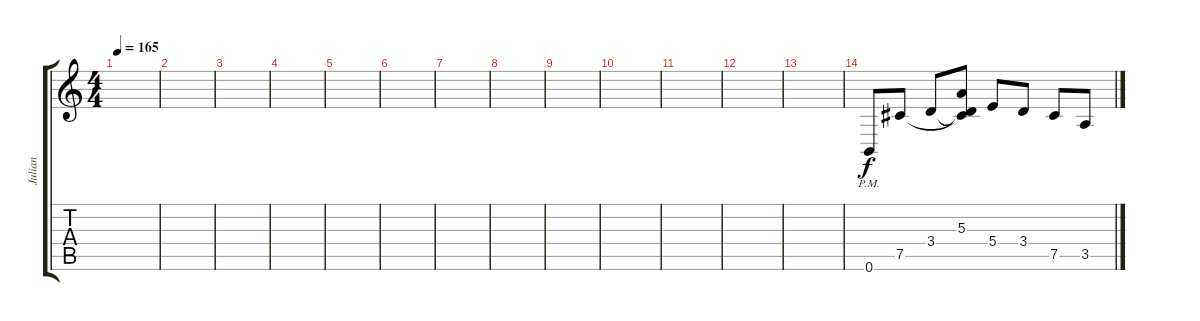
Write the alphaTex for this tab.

\track ("Julian" "Julian") {instrument overdrivenguitar}
\staff {score tabs}
\tuning (Db4 Ab3 E3 B2 Gb2 B1) {hide}
\ts (4 4)
\tempo 165
\clef g2
\ks c
|
|
|
|
|
|
|
|
|
|
|
|
|
0.6{pm}.8 7.5.8 3.4.8 (5.3 3.4{t} 7.5{t}).8 5.4.8 3.4.8 7.5.8 3.5.8
